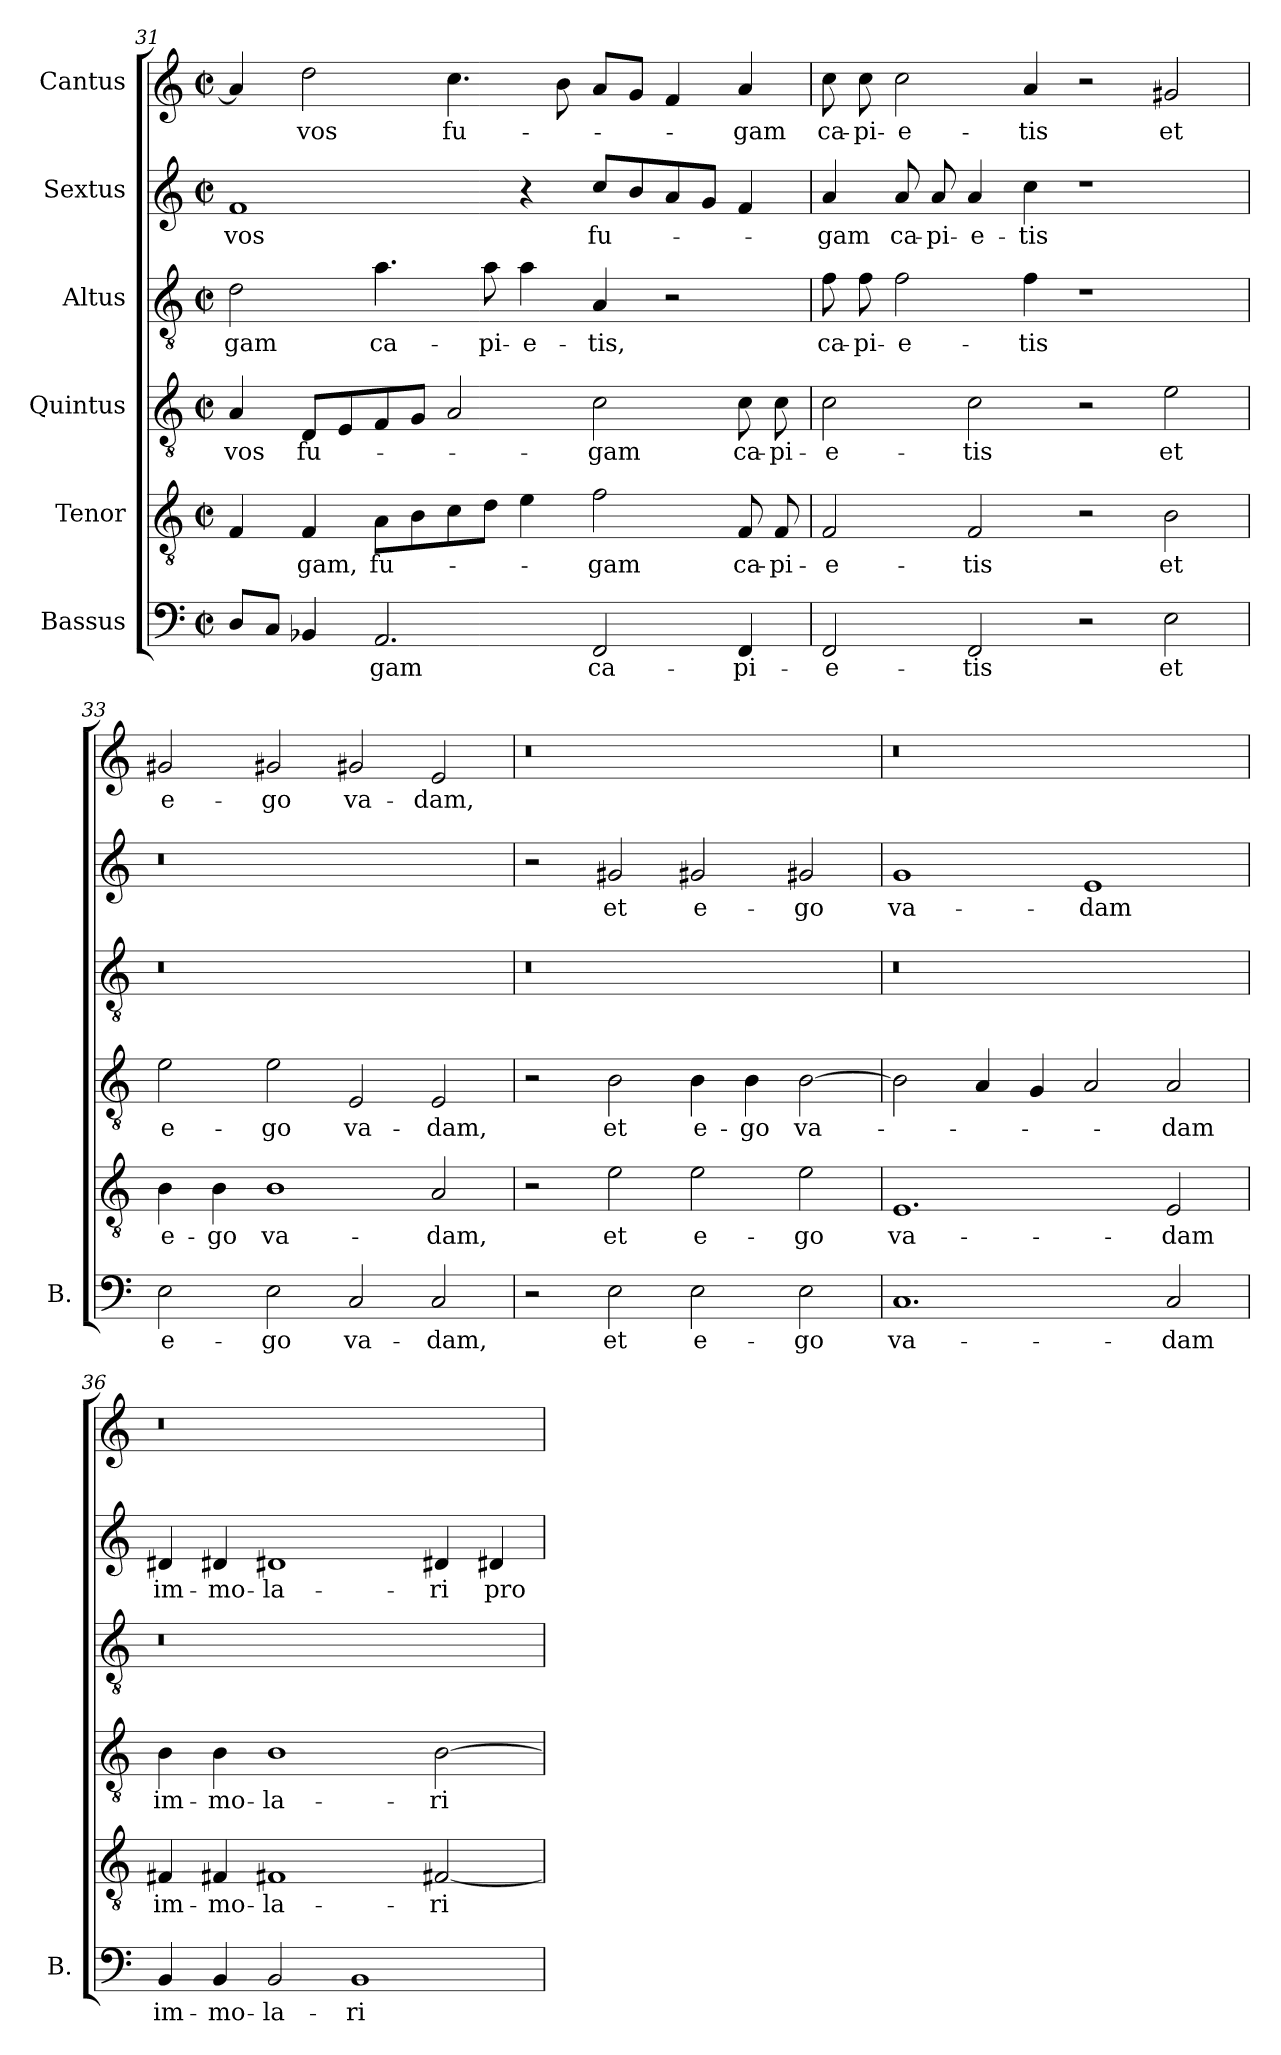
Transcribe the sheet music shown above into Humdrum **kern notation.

**kern	**text	**kern	**text	**kern	**text	**kern	**text	**kern	**text	**kern	**text
*part6	*part6	*part5	*part5	*part4	*part4	*part3	*part3	*part2	*part2	*part1	*part1
*staff6	*staff6	*staff5	*staff5	*staff4	*staff4	*staff3	*staff3	*staff2	*staff2	*staff1	*staff1
*I"Bassus	*	*I"Tenor	*	*I"Quintus	*	*I"Altus	*	*I"Sextus	*	*I"Cantus	*
*I'B.	*	*	*	*	*	*	*	*	*	*	*
*clefF4	*	*clefGv2	*	*clefGv2	*	*clefGv2	*	*clefG2	*	*clefG2	*
*k[]	*	*k[]	*	*k[]	*	*k[]	*	*k[]	*	*k[]	*
*C:	*	*C:	*	*C:	*	*C:	*	*C:	*	*C:	*
*M2/2	*	*M2/2	*	*M2/2	*	*M2/2	*	*M2/2	*	*M2/2	*
*met(c|)	*	*met(c|)	*	*met(c|)	*	*met(c|)	*	*met(c|)	*	*met(c|)	*
=31	=31	=31	=31	=31	=31	=31	=31	=31	=31	=31	=31
8D/L	.	4F/	.	4A/	vos	2d\	-gam	1f/	vos	4a/]	.
8C/J	.	.	.	.	.	.	.	.	.	.	.
4BB-X/	.	4F/	-gam,	8D/L	fu-	.	.	.	.	2dd\	vos
.	.	.	.	8E/	.	.	.	.	.	.	.
2.AA/	-gam	8A\L	fu-	8F/	.	4.a\	ca-	.	.	.	.
.	.	8B\	.	8G/J	.	.	.	.	.	.	.
.	.	8c\	.	2A/	.	.	.	.	.	4.cc\	fu-
.	.	8d\J	.	.	.	8a\	-pi-	.	.	.	.
.	.	4e\	.	.	.	4a\	-e-	4r	.	.	.
.	.	.	.	.	.	.	.	.	.	8b\	.
2FF/	ca-	2f\	-gam	2c\	-gam	4A/	-tis,	8cc/L	fu-	8a/L	.
.	.	.	.	.	.	.	.	8b/	.	8g/J	.
.	.	.	.	.	.	2r	.	8a/	.	4f/	.
.	.	.	.	.	.	.	.	8g/J	.	.	.
4FF/	-pi-	8F/	ca-	8c\	ca-	.	.	4f/	.	4a/	-gam
.	.	8F/	-pi-	8c\	-pi-	.	.	.	.	.	.
=32	=32	=32	=32	=32	=32	=32	=32	=32	=32	=32	=32
2FF/	-e-	2F/	-e-	2c\	-e-	8f\	ca-	4a/	-gam	8cc\	ca-
.	.	.	.	.	.	8f\	-pi-	.	.	8cc\	-pi-
.	.	.	.	.	.	2f\	-e-	8a/	ca-	2cc\	-e-
.	.	.	.	.	.	.	.	8a/	-pi-	.	.
2FF/	-tis	2F/	-tis	2c\	-tis	.	.	4a/	-e-	.	.
.	.	.	.	.	.	4f\	-tis	4cc\	-tis	4a/	-tis
2r	.	2r	.	2r	.	1r	.	1r	.	2r	.
2E\	et	2B\	et	2e\	et	.	.	.	.	2g#X/	et
=33	=33	=33	=33	=33	=33	=33	=33	=33	=33	=33	=33
!	!	!	!	!	!	!LO:N:vis=0	!	!LO:N:vis=0	!	!	!
2E\	e-	4B\	e-	2e\	e-	1r	.	1r	.	2g#X/	e-
.	.	4B\	-go	.	.	.	.	.	.	.	.
2E\	-go	1B\	va-	2e\	-go	.	.	.	.	2g#X/	-go
2C/	va-	.	.	2E/	va-	1ryy	.	1ryy	.	2g#X/	va-
2C/	-dam,	2A/	-dam,	2E/	-dam,	.	.	.	.	2e/	-dam,
=34	=34	=34	=34	=34	=34	=34	=34	=34	=34	=34	=34
!	!	!	!	!	!	!LO:N:vis=0	!	!	!	!LO:N:vis=0	!
2r	.	2r	.	2r	.	1r	.	2r	.	1r	.
2E\	et	2e\	et	2B\	et	.	.	2g#X/	et	.	.
2E\	e-	2e\	e-	4B\	e-	1ryy	.	2g#X/	e-	1ryy	.
.	.	.	.	4B\	-go	.	.	.	.	.	.
2E\	-go	2e\	-go	[2B\	va-	.	.	2g#X/	-go	.	.
=35	=35	=35	=35	=35	=35	=35	=35	=35	=35	=35	=35
!	!	!	!	!	!	!LO:N:vis=0	!	!	!	!LO:N:vis=0	!
1.C/	va-	1.E/	va-	2B\]	.	1r	.	1g/	va-	1r	.
.	.	.	.	4A/	.	.	.	.	.	.	.
.	.	.	.	4G/	.	.	.	.	.	.	.
.	.	.	.	2A/	.	1ryy	.	1e/	-dam	1ryy	.
2C/	-dam	2E/	-dam	2A/	-dam	.	.	.	.	.	.
=36	=36	=36	=36	=36	=36	=36	=36	=36	=36	=36	=36
!	!	!	!	!	!	!LO:N:vis=0	!	!	!	!LO:N:vis=0	!
4BB/	im-	4F#X/	im-	4B\	im-	1r	.	4d#X/	im-	1r	.
4BB/	-mo-	4F#X/	-mo-	4B\	-mo-	.	.	4d#X/	-mo-	.	.
2BB/	-la-	1F#X/	-la-	1B\	-la-	.	.	1d#X/	-la-	.	.
1BB/	-ri	.	.	.	.	1ryy	.	.	.	1ryy	.
.	.	[2F#X/	-ri	[2B\	-ri	.	.	4d#X/	-ri	.	.
.	.	.	.	.	.	.	.	4d#X/	pro	.	.
=	=	=	=	=	=	=	=	=	=	=	=
*-	*-	*-	*-	*-	*-	*-	*-	*-	*-	*-	*-
